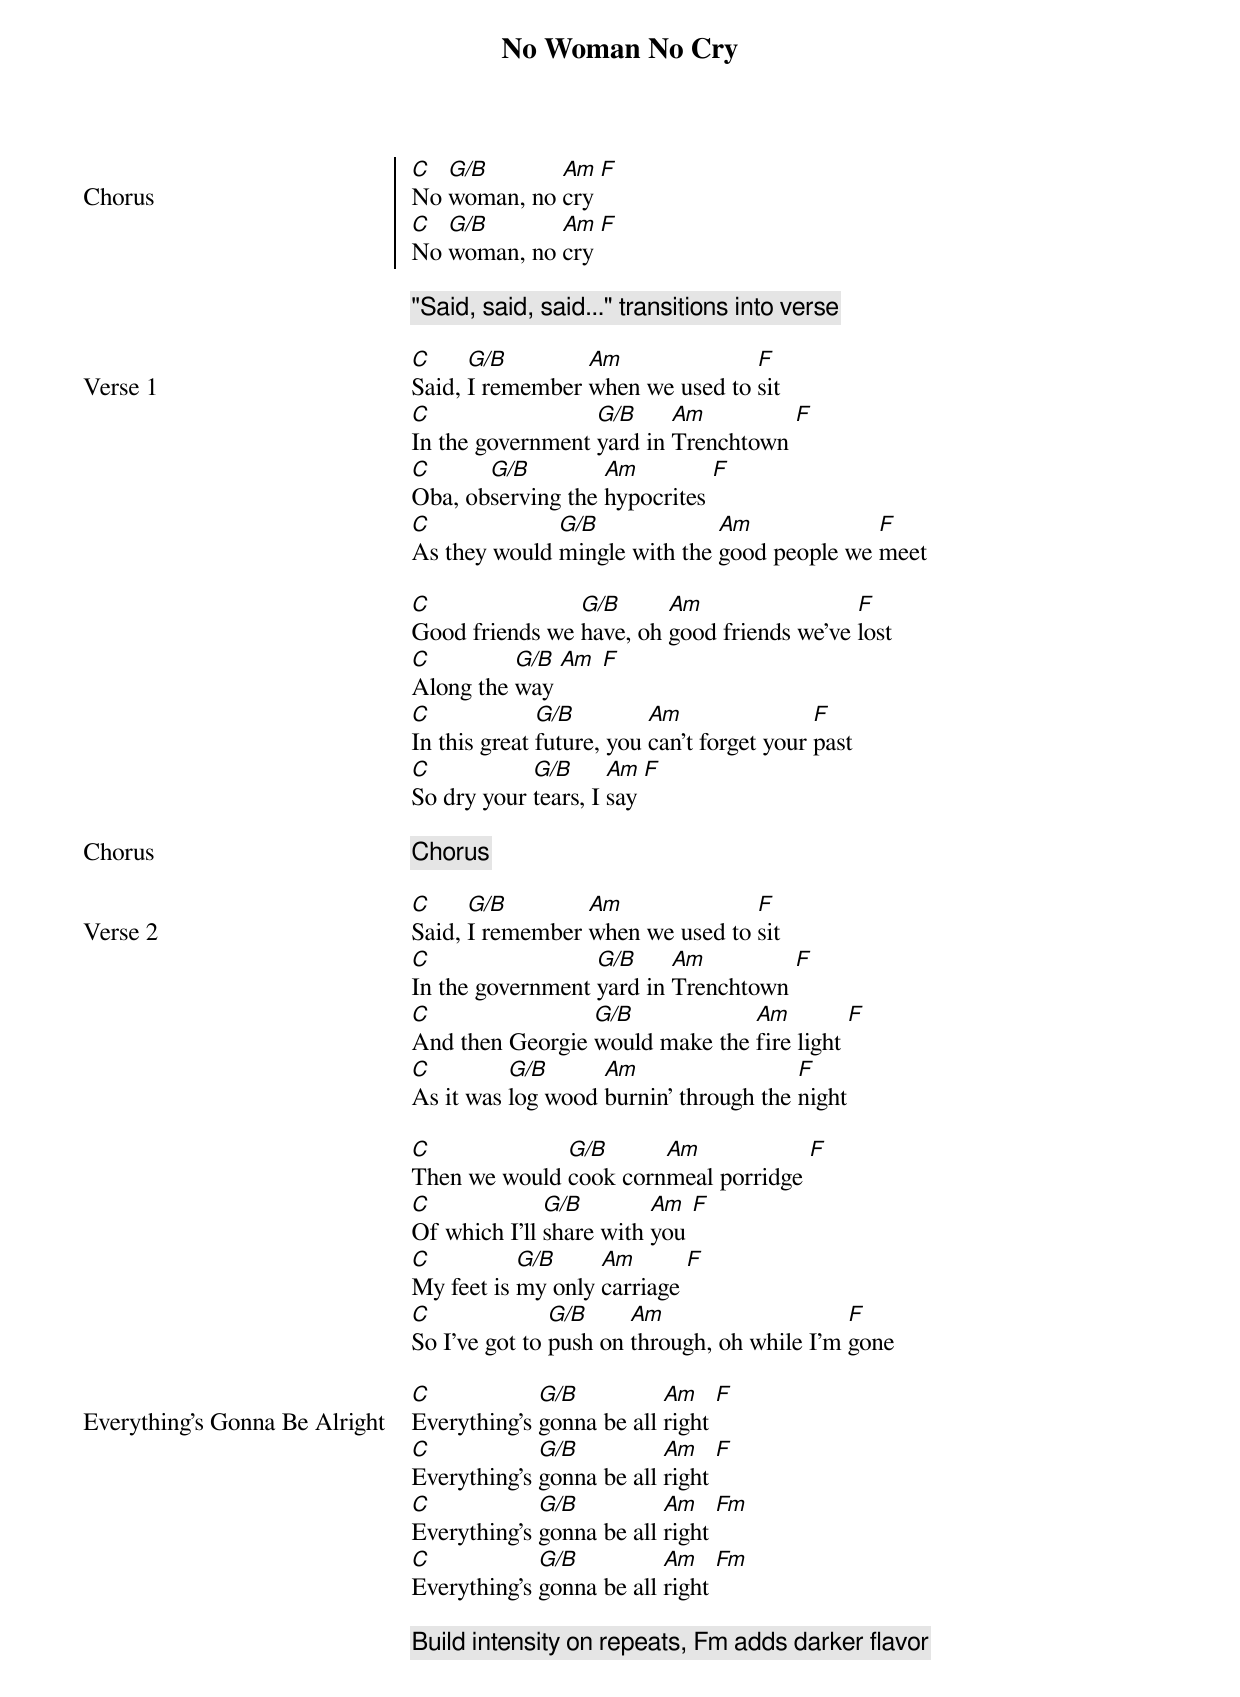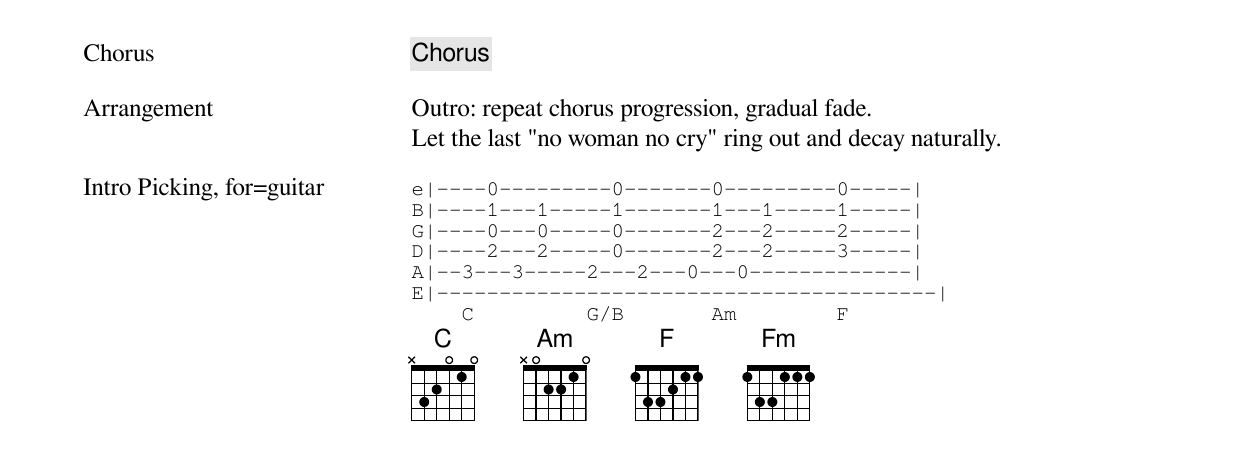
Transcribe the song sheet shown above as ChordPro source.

{title: No Woman No Cry}
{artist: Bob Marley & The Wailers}
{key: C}
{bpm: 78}
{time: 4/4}
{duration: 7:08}
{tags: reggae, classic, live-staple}
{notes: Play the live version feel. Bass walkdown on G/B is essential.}

{start_of_chorus: Chorus}
[C]No [G/B]woman, no [Am]cry [F]
[C]No [G/B]woman, no [Am]cry [F]
{end_of_chorus}

{comment: "Said, said, said..." transitions into verse}

{start_of_verse: Verse 1}
[C]Said, [G/B]I remember [Am]when we used to [F]sit
[C]In the government [G/B]yard in [Am]Trenchtown [F]
[C]Oba, ob[G/B]serving the [Am]hypocrites [F]
[C]As they would [G/B]mingle with the [Am]good people we [F]meet

[C]Good friends we [G/B]have, oh [Am]good friends we've [F]lost
[C]Along the [G/B]way [Am] [F]
[C]In this great [G/B]future, you [Am]can't forget your [F]past
[C]So dry your [G/B]tears, I [Am]say [F]
{end_of_verse}

{chorus}

{start_of_verse: Verse 2}
[C]Said, [G/B]I remember [Am]when we used to [F]sit
[C]In the government [G/B]yard in [Am]Trenchtown [F]
[C]And then Georgie [G/B]would make the [Am]fire light [F]
[C]As it was [G/B]log wood [Am]burnin' through the [F]night

[C]Then we would [G/B]cook corn[Am]meal porridge [F]
[C]Of which I'll [G/B]share with [Am]you [F]
[C]My feet is [G/B]my only [Am]carriage [F]
[C]So I've got to [G/B]push on [Am]through, oh while I'm [F]gone
{end_of_verse}

{start_of_bridge: Everything's Gonna Be Alright}
[C]Everything's [G/B]gonna be all [Am]right [F]
[C]Everything's [G/B]gonna be all [Am]right [F]
[C]Everything's [G/B]gonna be all [Am]right [Fm]
[C]Everything's [G/B]gonna be all [Am]right [Fm]
{end_of_bridge}

{comment: Build intensity on repeats, Fm adds darker flavor}

{chorus}

{start_of_note: Arrangement}
Outro: repeat chorus progression, gradual fade.
Let the last "no woman no cry" ring out and decay naturally.
{end_of_note}

{start_of_tab: Intro Picking, for=guitar}
e|----0---------0-------0---------0-----|
B|----1---1-----1-------1---1-----1-----|
G|----0---0-----0-------2---2-----2-----|
D|----2---2-----0-------2---2-----3-----|
A|--3---3-----2---2---0---0-------------|
E|----------------------------------------|
    C         G/B       Am        F
{end_of_tab}
